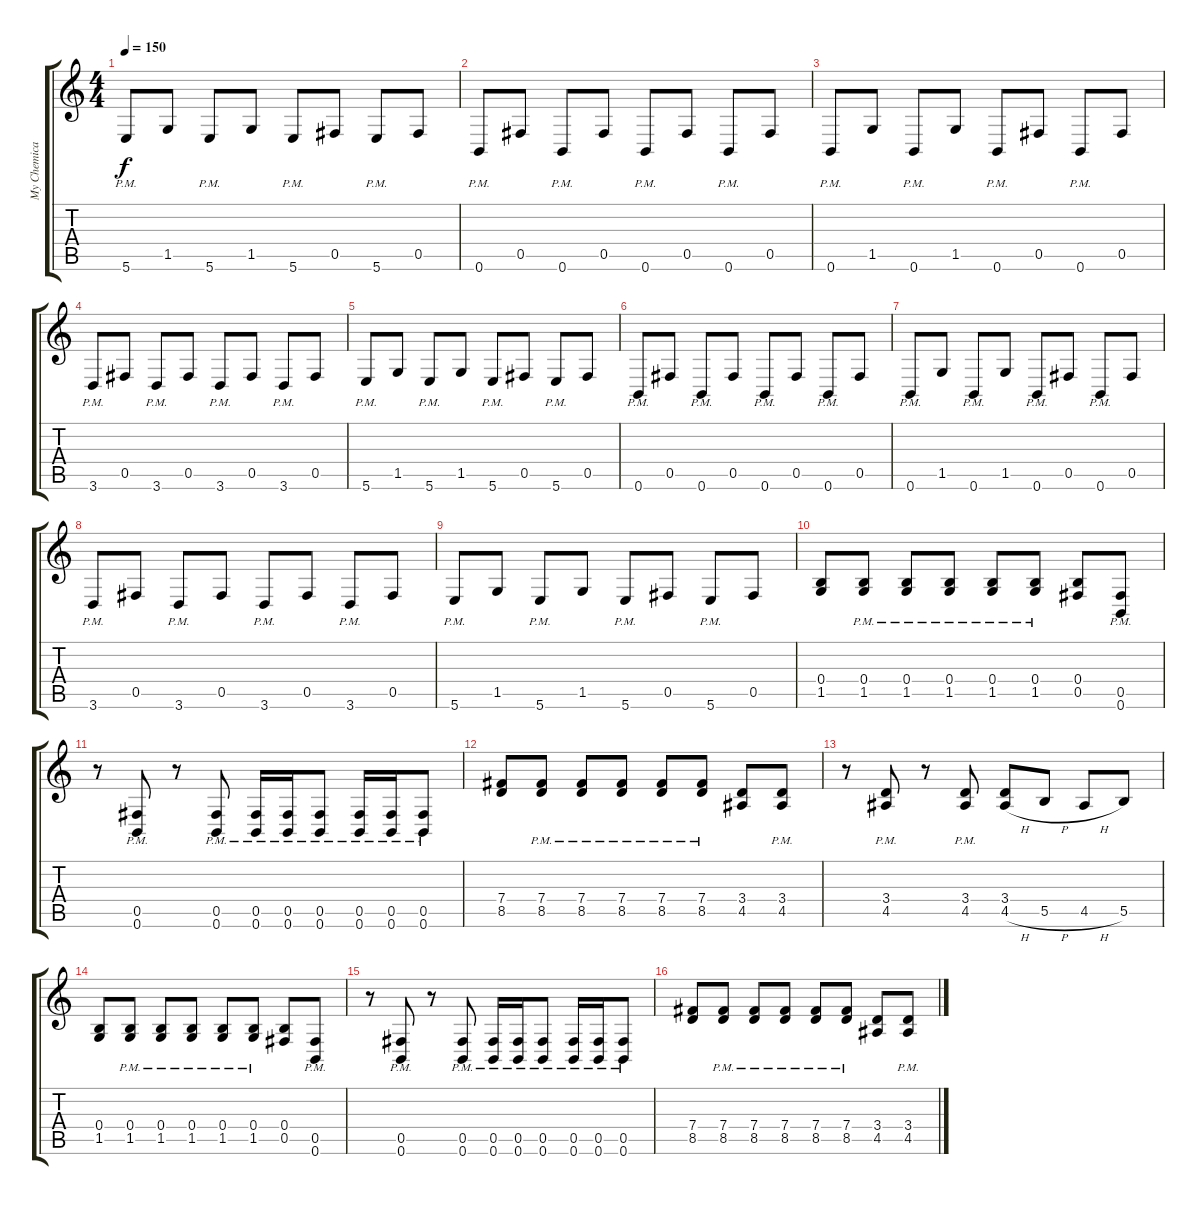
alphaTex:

\track ("My Chemical Kevin" "My Chemica") {instrument overdrivenguitar}
\staff {score tabs}
\tuning (Db4 Ab3 E3 B2 Gb2 B1) {hide}
\ts (4 4)
\tempo 150
\clef g2
\ks c
5.6{pm}.8{dy f} 1.5.8 5.6{pm}.8 1.5.8 5.6{pm}.8 0.5.8 5.6{pm}.8 0.5.8 |
0.6{pm}.8 0.5.8 0.6{pm}.8 0.5.8 0.6{pm}.8 0.5.8 0.6{pm}.8 0.5.8 |
0.6{pm}.8 1.5.8 0.6{pm}.8 1.5.8 0.6{pm}.8 0.5.8 0.6{pm}.8 0.5.8 |
3.6{pm}.8 0.5.8 3.6{pm}.8 0.5.8 3.6{pm}.8 0.5.8 3.6{pm}.8 0.5.8 |
5.6{pm}.8 1.5.8 5.6{pm}.8 1.5.8 5.6{pm}.8 0.5.8 5.6{pm}.8 0.5.8 |
0.6{pm}.8 0.5.8 0.6{pm}.8 0.5.8 0.6{pm}.8 0.5.8 0.6{pm}.8 0.5.8 |
0.6{pm}.8 1.5.8 0.6{pm}.8 1.5.8 0.6{pm}.8 0.5.8 0.6{pm}.8 0.5.8 |
3.6{pm}.8 0.5.8 3.6{pm}.8 0.5.8 3.6{pm}.8 0.5.8 3.6{pm}.8 0.5.8 |
5.6{pm}.8 1.5.8 5.6{pm}.8 1.5.8 5.6{pm}.8 0.5.8 5.6{pm}.8 0.5.8 |
(0.4 1.5).8 (0.4{pm} 1.5{pm}).8 (0.4{pm} 1.5{pm}).8 (0.4{pm} 1.5{pm}).8 (0.4{pm} 1.5{pm}).8 (0.4{pm} 1.5{pm}).8 (0.4 0.5).8 (0.5{pm} 0.6{pm}).8 |
r.8 (0.5{pm} 0.6{pm}).8 r.8 (0.5{pm} 0.6{pm}).8 (0.5{pm} 0.6{pm}).16 (0.5{pm} 0.6{pm}).16 (0.5{pm} 0.6{pm}).8 (0.5{pm} 0.6{pm}).16 (0.5{pm} 0.6{pm}).16 (0.5{pm} 0.6{pm}).8 |
(7.4 8.5).8 (7.4{pm} 8.5{pm}).8 (7.4{pm} 8.5{pm}).8 (7.4{pm} 8.5{pm}).8 (7.4{pm} 8.5{pm}).8 (7.4{pm} 8.5{pm}).8 (3.4 4.5).8 (3.4{pm} 4.5{pm}).8 |
r.8 (3.4{pm} 4.5{pm}).8 r.8 (3.4{pm} 4.5{pm}).8 (3.4 4.5{h}).8 5.5{h}.8 4.5{h}.8 5.5.8 |
(0.4 1.5).8 (0.4{pm} 1.5{pm}).8 (0.4{pm} 1.5{pm}).8 (0.4{pm} 1.5{pm}).8 (0.4{pm} 1.5{pm}).8 (0.4{pm} 1.5{pm}).8 (0.4 0.5).8 (0.5{pm} 0.6{pm}).8 |
r.8 (0.5{pm} 0.6{pm}).8 r.8 (0.5{pm} 0.6{pm}).8 (0.5{pm} 0.6{pm}).16 (0.5{pm} 0.6{pm}).16 (0.5{pm} 0.6{pm}).8 (0.5{pm} 0.6{pm}).16 (0.5{pm} 0.6{pm}).16 (0.5{pm} 0.6{pm}).8 |
(7.4 8.5).8 (7.4{pm} 8.5{pm}).8 (7.4{pm} 8.5{pm}).8 (7.4{pm} 8.5{pm}).8 (7.4{pm} 8.5{pm}).8 (7.4{pm} 8.5{pm}).8 (3.4 4.5).8 (3.4{pm} 4.5{pm}).8
